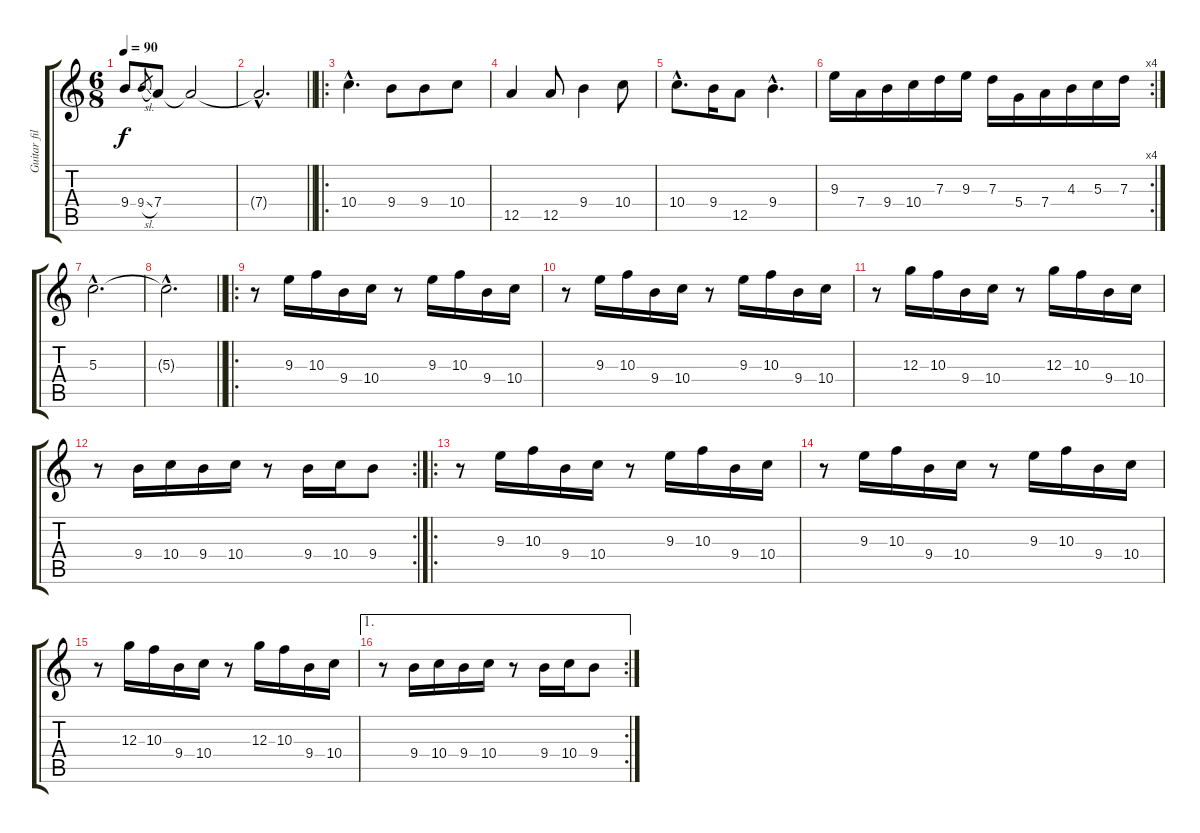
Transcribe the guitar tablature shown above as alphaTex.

\track ("Guitar fills" "Guitar fil") {instrument electricguitarjazz}
\staff {score tabs}
\tuning (E4 B3 G3 D3 A2 E2) {hide}
\ts (6 8)
\tempo 90
\clef g2
\ks c
9.4.8{dy f} 9.4{sl}.8{gr} 7.4.8 7.4{t}.2 |
\barLineRight lightlight
7.4{hac t}.2{d} |
\ro
10.4{hac}.4{d} 9.4.8 9.4.8 10.4.8 |
12.5.4 12.5.8 9.4.4 10.4.8 |
10.4{hac}.8{d} 9.4.16 12.5.8 9.4{hac}.4{d} |
\rc 4
9.3.16 7.4.16 9.4.16 10.4.16 7.3.16 9.3.16 7.3.16 5.4.16 7.4.16 4.3.16 5.3.16 7.3.16 |
5.3{hac}.2{d} |
\barLineRight lightlight
5.3{hac t}.2{d} |
\ro
r.8 9.3.16 10.3.16 9.4.16 10.4.16 r.8 9.3.16 10.3.16 9.4.16 10.4.16 |
r.8 9.3.16 10.3.16 9.4.16 10.4.16 r.8 9.3.16 10.3.16 9.4.16 10.4.16 |
r.8 12.3.16 10.3.16 9.4.16 10.4.16 r.8 12.3.16 10.3.16 9.4.16 10.4.16 |
\rc 2
r.8 9.4.16 10.4.16 9.4.16 10.4.16 r.8 9.4.16 10.4.16 9.4.8 |
\ro
r.8 9.3.16 10.3.16 9.4.16 10.4.16 r.8 9.3.16 10.3.16 9.4.16 10.4.16 |
r.8 9.3.16 10.3.16 9.4.16 10.4.16 r.8 9.3.16 10.3.16 9.4.16 10.4.16 |
r.8 12.3.16 10.3.16 9.4.16 10.4.16 r.8 12.3.16 10.3.16 9.4.16 10.4.16 |
\ae 1
\rc 2
r.8 9.4.16 10.4.16 9.4.16 10.4.16 r.8 9.4.16 10.4.16 9.4.8
